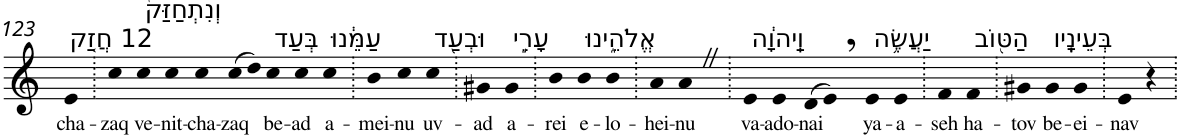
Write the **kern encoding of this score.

**kern	**text
*part1	*part1
*staff1	*staff1
*I"Piano	*
*I'Pno	*
!!LO:PB:g=z
*clefG2	*
*k[]	*
=123	=123
!LO:TX:a:t=12 חֲזַ֤ק	!
!	!LO:LY:b
4e	cha-
=124.	=124.
!	!LO:LY:b
4cc	-zaq
!LO:TX:a:t=וְנִתְחַזַּק֙	!
!	!LO:LY:b
4cc	ve-
!	!LO:LY:b
4cc	-nit-
!	!LO:LY:b
4cc	-cha-
!	!LO:LY:b
(>8cc	-zaq
8dd)	.
!LO:TX:a:t=בְּעַד	!
!	!LO:LY:b
4cc	be-
!	!LO:LY:b
4cc	-ad
!LO:TX:a:t=עַמֵּ֔נוּ	!
!	!LO:LY:b
4cc	a-
=125.	=125.
!	!LO:LY:b
4b	-mei-
!	!LO:LY:b
4cc	-nu
!LO:TX:a:t=וּבְעַ֖ד	!
!	!LO:LY:b
4cc	uv-
=126.	=126.
!	!LO:LY:b
4g#X	-ad
!LO:TX:a:t=עָרֵ֣י	!
!	!LO:LY:b
4g#	a-
=127.	=127.
!	!LO:LY:b
4b	-rei
!LO:TX:a:t=אֱלֹהֵ֑ינוּ	!
!	!LO:LY:b
4b	e-
!	!LO:LY:b
4b	-lo-
=128.	=128.
!	!LO:LY:b
4a	-hei-
!	!LO:LY:b
4aZ	-nu
=129.	=129.
!LO:TX:a:t=וַֽיהוָ֔ה	!
!	!LO:LY:b
4e	va-
!	!LO:LY:b
4e	-ado-
!	!LO:LY:b
(>8d	-nai
8e,)	.
!LO:TX:a:t=יַעֲשֶׂ֥ה	!
!	!LO:LY:b
4e	ya-
!	!LO:LY:b
4e	-a-
=130.	=130.
!	!LO:LY:b
4f	-seh
!LO:TX:a:t=הַטּ֖וֹב	!
!	!LO:LY:b
4f	ha-
=131.	=131.
!	!LO:LY:b
4g#X	-tov
!LO:TX:a:t=בְּעֵינָֽיו	!
!	!LO:LY:b
4g#	be-
!	!LO:LY:b
4g#	-ei-
=132.	=132.
!	!LO:LY:b
4e	-nav
4r	.
=.	=.
*-	*-
